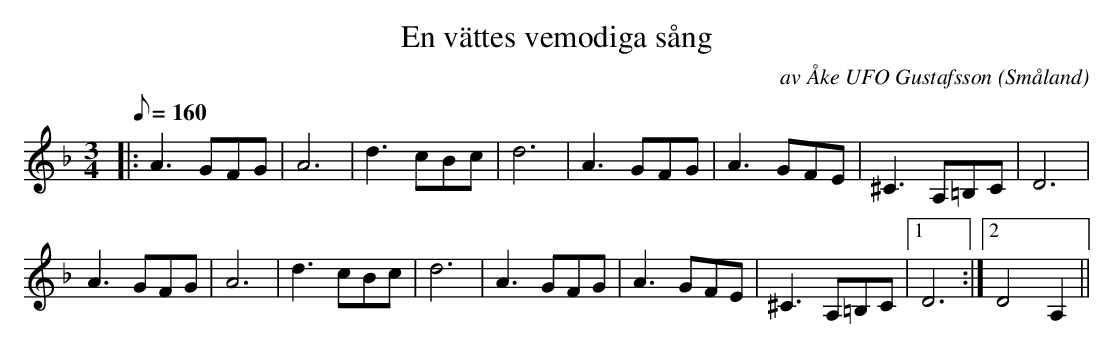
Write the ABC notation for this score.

X:1
T:En vättes vemodiga sång
C:av Åke UFO Gustafsson
O:Småland
M:3/4
L:1/8
Q:160
K:F
|: A3 GFG | A6 | d3 cBc | d6 | A3 GFG | A3 GFE | ^C3 A,=B,C | D6 |
A3 GFG | A6 | d3 cBc | d6 | A3 GFG | A3 GFE | ^C3 A,=B,C |1 D6 :|2 D4 A,2 ||
